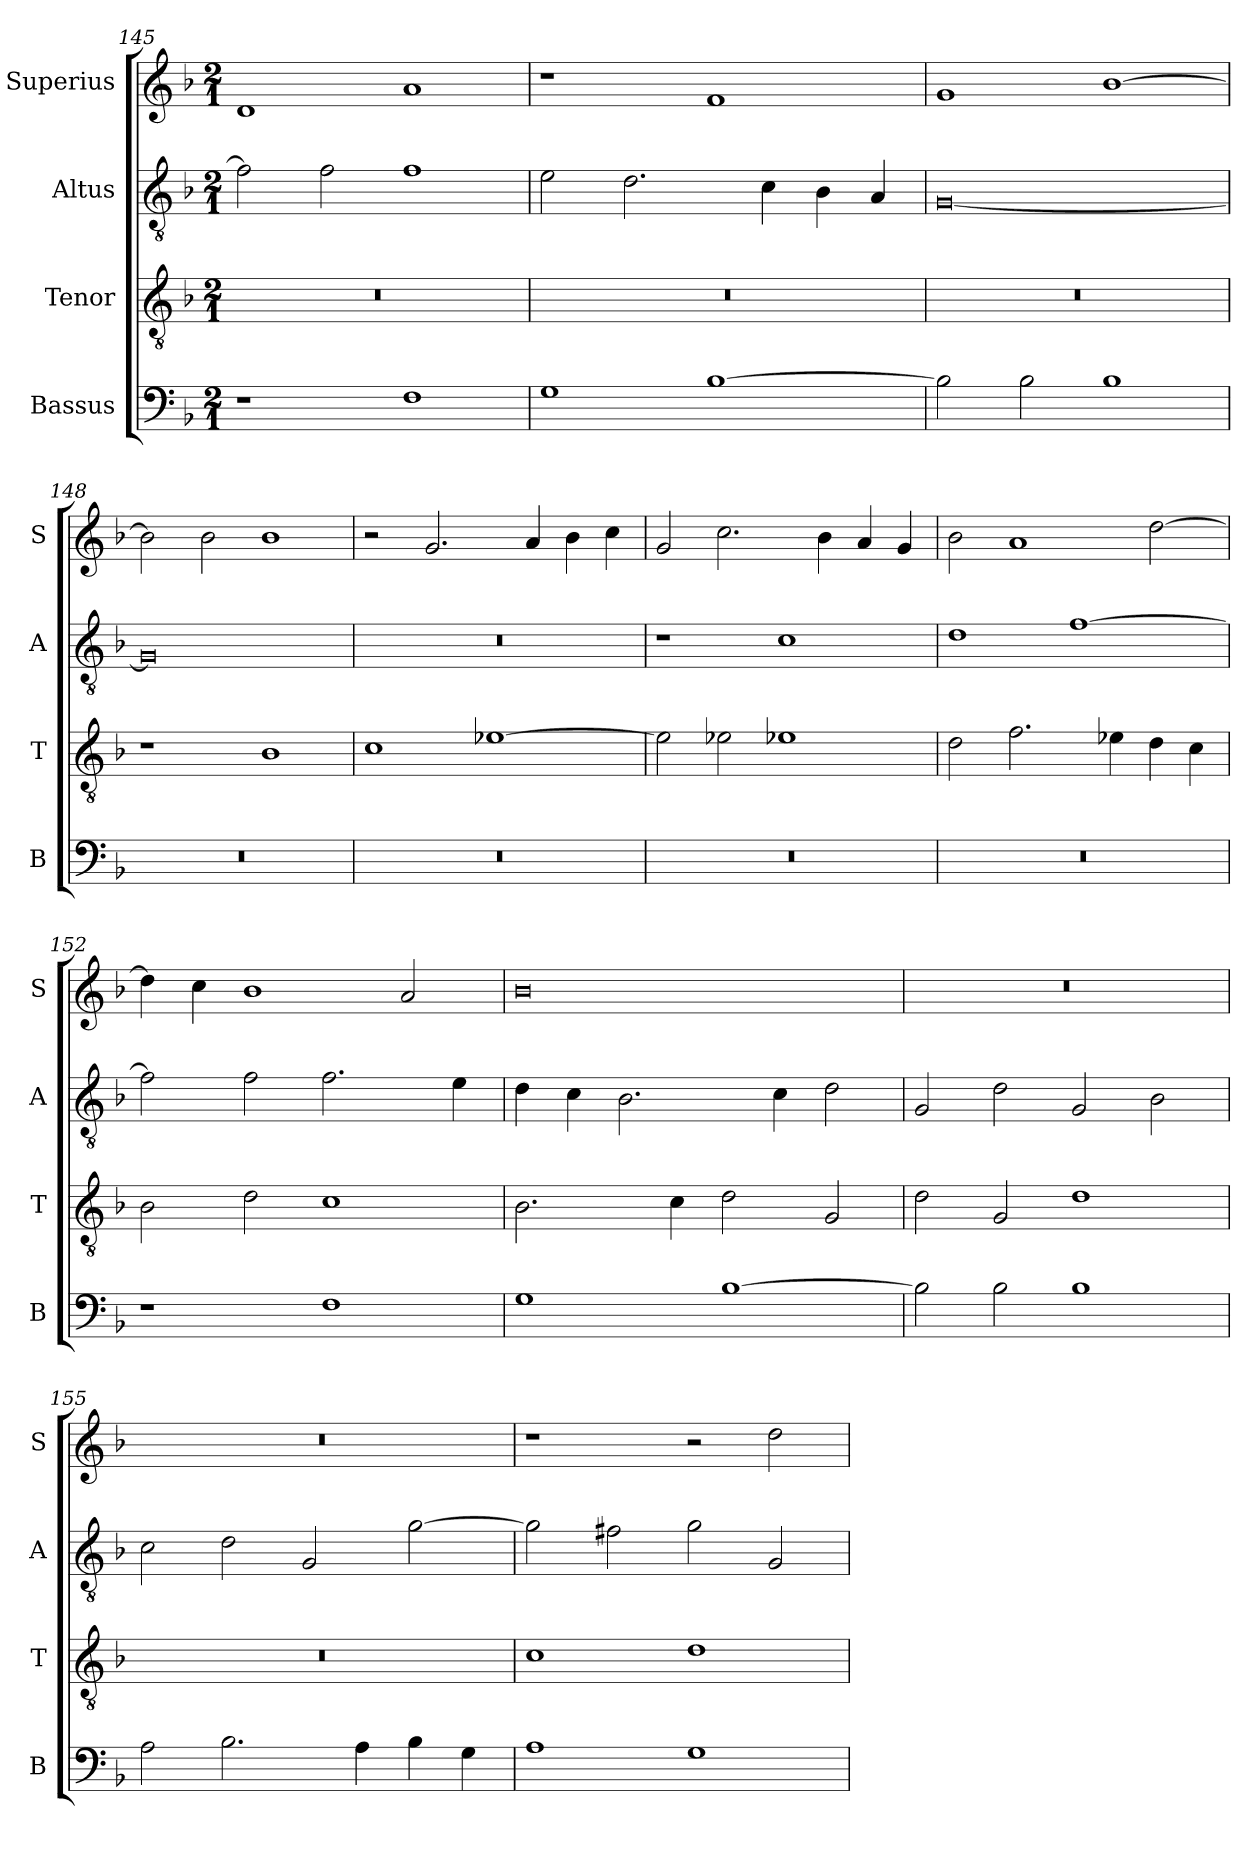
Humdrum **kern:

**kern	**kern	**kern	**kern
*part4	*part3	*part2	*part1
*staff4	*staff3	*staff2	*staff1
*I"Bassus	*I"Tenor	*I"Altus	*I"Superius
*I'B	*I'T	*I'A	*I'S
*clefF4	*clefGv2	*clefGv2	*clefG2
*k[b-]	*k[b-]	*k[b-]	*k[b-]
*M2/1	*M2/1	*M2/1	*M2/1
=145	=145	=145	=145
1r	0r	2f\]	1d
.	.	2f\	.
1F	.	1f	1a
=146	=146	=146	=146
1G	0r	2e\	1r
.	.	2.d\	.
[1B-	.	.	1f
.	.	4c\	.
.	.	4B-\	.
.	.	4A/	.
=147	=147	=147	=147
2B-\]	0r	[0G	1g
2B-\	.	.	.
1B-	.	.	[1b-
=148	=148	=148	=148
0r	1r	0G]	2b-\]
.	.	.	2b-\
.	1B-	.	1b-
=149	=149	=149	=149
0r	1c	0r	2r
.	.	.	2.g/
.	[1e-X	.	.
.	.	.	4a/
.	.	.	4b-\
.	.	.	4cc\
=150	=150	=150	=150
0r	2e-\]	1r	2g/
.	2e-X\	.	2.cc\
.	1e-X	1c	.
.	.	.	4b-\
.	.	.	4a/
.	.	.	4g/
=151	=151	=151	=151
0r	2d\	1d	2b-\
.	2.f\	.	1a
.	.	[1f	.
.	4e-X\	.	.
.	4d\	.	[2dd\
.	4c\	.	.
=152	=152	=152	=152
1r	2B-\	2f\]	4dd\]
.	.	.	4cc\
.	2d\	2f\	1b-
1F	1c	2.f\	.
.	.	.	2a/
.	.	4e\	.
=153	=153	=153	=153
1G	2.B-\	4d\	0b-
.	.	4c\	.
.	.	2.B-\	.
.	4c\	.	.
[1B-	2d\	.	.
.	.	4c\	.
.	2G/	2d\	.
=154	=154	=154	=154
2B-\]	2d\	2G/	0r
2B-\	2G/	2d\	.
1B-	1d	2G/	.
.	.	2B-\	.
=155	=155	=155	=155
2A\	0r	2c\	0r
2.B-\	.	2d\	.
.	.	2G/	.
4A\	.	.	.
4B-\	.	[2g\	.
4G\	.	.	.
=156	=156	=156	=156
1A	1c	2g\]	1r
.	.	2f#X\	.
1G	1d	2g\	2r
.	.	2G/	2dd\
=	=	=	=
*-	*-	*-	*-
